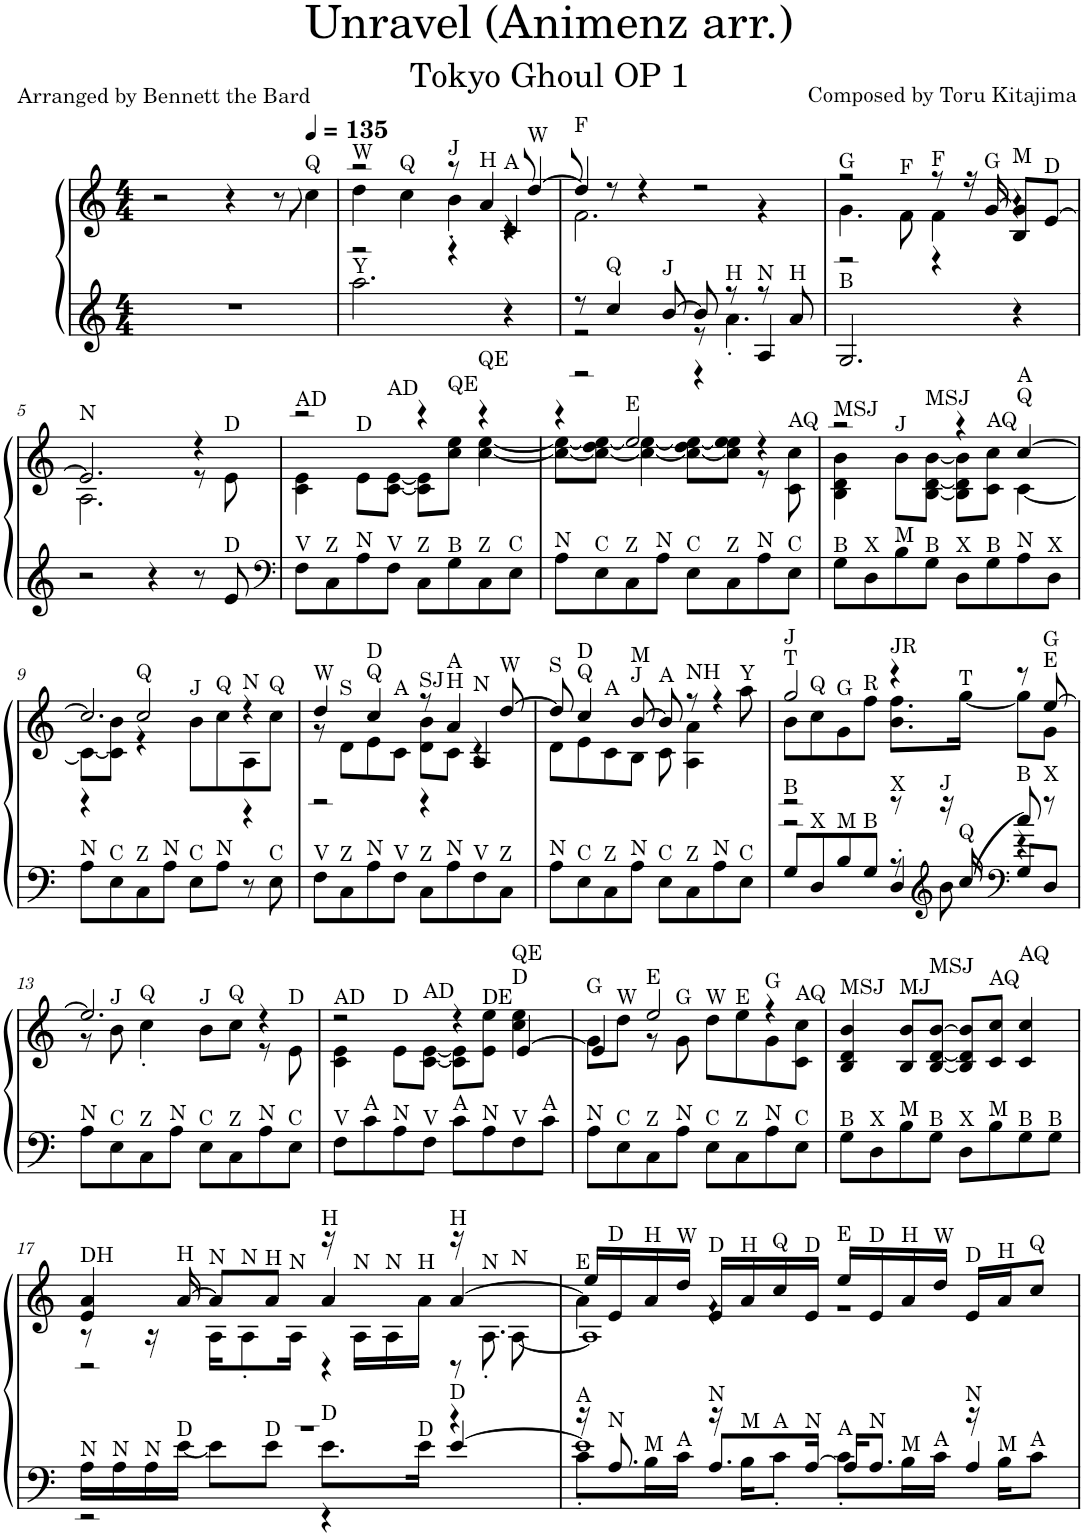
**kern	**kern
*part1	*part1
*staff2	*staff1
*I"Piano, Klavier	*
*I'Pno.	*
*clefG2	*clefG2
*k[]	*k[]
*M4/4	*M4/4
=1	=1
1r	2r
.	4r
.	8r
*	*MM135
!	!LO:TX:a:t=Q
.	8cc\
=2	=2
*	*^
*	*	*^
!	!LO:TX:a:t=W	!	!
!LO:TX:a:t=Y	!	!	!
2.aa\	2r	4dd\	2r
!	!	!LO:TX:a:t=Q	!
.	.	4cc\	.
!	!LO:TX:a:t=J	!	!
.	8r	4b'\	4r
!	!LO:TX:a:t=H	!	!
.	4a/	.	.
!	!	!LO:TX:a:t=A	!
4r	.	4r	4c/
!	!LO:TX:a:t=W	!	!
.	[8dd/	.	.
*	*	*v	*v
=3	=3	=3
*^	*	*
*	*^	*	*
!	!	!	!LO:TX:a:t=F	!
8r	2r	2r	8dd/]	2.f\
!LO:TX:a:t=Q	!	!	!	!
4cc/	.	.	8r	.
.	.	.	4r	.
!LO:TX:a:t=J	!	!	!	!
[8b/	.	.	.	.
8b/]	8r	4r	2r	.
!LO:TX:a:t=H	!	!	!	!
8r	4.a'\	.	.	.
!LO:TX:a:t=N	!	!	!	!
8r	.	4A/	.	4r
!LO:TX:a:t=H	!	!	!	!
8a/	.	.	.	.
*v	*v	*v	*	*
=4	=4	=4
*	*	*^
!	!LO:TX:a:t=G	!	!
!LO:TX:a:t=B	!	!	!
2.G/	2r	4.g\	2r
!	!	!LO:TX:a:t=F	!
.	.	8f\	.
!	!LO:TX:a:t=F	!	!
.	8r	4f\	4r
.	16r	.	.
!	!LO:TX:a:t=G	!	!
.	[16g/	.	.
!	!LO:TX:a:t=M	!	!
4r	8g/L]	4r	4B/
!	!LO:TX:a:t=D	!	!
.	[8e/J	.	.
*	*	*v	*v
!!LO:LB:g=z
=5	=5	=5
!	!LO:TX:a:t=N	!
2r	2.e/]	2.A\
4r	.	.
8r	4r	8r
!	!	!LO:TX:a:t=D
!LO:TX:a:t=D	!	!
8e/	.	8e\
=6	=6	=6
*clefF4	*	*
!	!LO:TX:a:t=AD	!
!LO:TX:a:t=V	!	!
8F\L	2r	4c\ 4e\
!LO:TX:a:t=Z	!	!
8C\	.	.
!	!	!LO:TX:a:t=D
!LO:TX:a:t=N	!	!
8A\	.	8e\L
!	!	!LO:TX:a:t=AD
!LO:TX:a:t=V	!	!
8F\J	.	[8c\ [8e\J
!LO:TX:a:t=Z	!	!
8C\L	4r	8c\] 8e\]L
!	!	!LO:TX:a:t=QE
!LO:TX:a:t=B	!	!
8G\	.	8cc\ 8ee\J
!	!LO:TX:a:t=QE	!
!LO:TX:a:t=Z	!	!
8C\	4r	[4cc\ [4ee\
!LO:TX:a:t=C	!	!
8E\J	.	.
=7	=7	=7
!LO:TX:a:t=N	!	!
8A\L	4r	8cc\_ 8ee\_L
!LO:TX:a:t=C	!	!
8E\	.	8cc\_ 8dd\ 8ee\_J
!	!LO:TX:a:t=E	!
!LO:TX:a:t=Z	!	!
8C\	2ee/	4cc\_ 4ee\_
!LO:TX:a:t=N	!	!
8A\J	.	.
!LO:TX:a:t=C	!	!
8E\L	.	8cc\_ 8dd\ 8ee\_L
!LO:TX:a:t=Z	!	!
8C\	.	8cc\] 8ee\] 8ee\J
!LO:TX:a:t=N	!	!
8A\	4r	8r
!	!	!LO:TX:a:t=AQ
!LO:TX:a:t=C	!	!
8E\J	.	8c\ 8cc\
=8	=8	=8
!	!LO:TX:a:t=MSJ	!
!LO:TX:a:t=B	!	!
8G\L	2r	4B\ 4d\ 4b\
!LO:TX:a:t=X	!	!
8D\	.	.
!	!	!LO:TX:a:t=J
!LO:TX:a:t=M	!	!
8B\	.	8b\L
!	!	!LO:TX:a:t=MSJ
!LO:TX:a:t=B	!	!
8G\J	.	[8B\ [8d\ [8b\J
!LO:TX:a:t=X	!	!
8D\L	4r	8B\] 8d\] 8b\]L
!	!	!LO:TX:a:t=AQ
!LO:TX:a:t=B	!	!
8G\	.	8c\ 8cc\J
!	!LO:TX:a:t=Q	!
!	!LO:TX:a:t=A	!
!LO:TX:a:t=N	!	!
8A\	[4cc/	[4c\
!LO:TX:a:t=X	!	!
8D\J	.	.
!!LO:LB:g=z
=9	=9	=9
*	*	*^
!LO:TX:a:t=N	!	!	!
8A\L	2.cc/]	8c\L_	4r
!LO:TX:a:t=C	!	!	!
8E\	.	8c\] 8b\J	.
!	!	!LO:TX:a:t=Q	!
!LO:TX:a:t=Z	!	!	!
8C\	.	4r	2cc/
!LO:TX:a:t=N	!	!	!
8A\J	.	.	.
!	!	!LO:TX:a:t=J	!
!LO:TX:a:t=C	!	!	!
8E\L	.	8b\L	.
!	!	!LO:TX:a:t=Q	!
!LO:TX:a:t=N	!	!	!
8A\J	.	8cc\	.
!	!LO:TX:a:t=N	!	!
8r	4r	8A\	4r
!	!	!LO:TX:a:t=Q	!
!LO:TX:a:t=C	!	!	!
8E\	.	8cc\J	.
=10	=10	=10	=10
!	!LO:TX:a:t=W	!	!
!LO:TX:a:t=V	!	!	!
8F\L	4dd/	8r	2r
!	!	!LO:TX:a:t=S	!
!LO:TX:a:t=Z	!	!	!
8C\	.	8d\L	.
!	!LO:TX:a:t=Q	!	!
!	!LO:TX:a:t=D	!	!
!LO:TX:a:t=N	!	!	!
8A\	4cc/	8e\	.
!	!	!LO:TX:a:t=A	!
!LO:TX:a:t=V	!	!	!
8F\J	.	8c\J	.
!	!LO:TX:a:t=SJ	!	!
!LO:TX:a:t=Z	!	!	!
8C\L	8r	8d\ 8b\L	4r
!	!LO:TX:a:t=H	!	!
!	!LO:TX:a:t=A	!	!
!LO:TX:a:t=N	!	!	!
8A\	4a/	8c\J	.
!	!	!LO:TX:a:t=N	!
!LO:TX:a:t=V	!	!	!
8F\	.	4r	4A/
!	!LO:TX:a:t=W	!	!
!LO:TX:a:t=Z	!	!	!
8C\J	[8dd/	.	.
*	*	*v	*v
=11	=11	=11
!	!LO:TX:a:t=S	!
!LO:TX:a:t=N	!	!
8A\L	8dd/]	8d\L
!	!LO:TX:a:t=Q	!
!	!LO:TX:a:t=D	!
!LO:TX:a:t=C	!	!
8E\	4cc/	8e\
!	!	!LO:TX:a:t=A
!LO:TX:a:t=Z	!	!
8C\	.	8c\
!	!LO:TX:a:t=J	!
!	!LO:TX:a:t=M	!
!LO:TX:a:t=N	!	!
8A\J	[8b/	8B\J
!	!LO:TX:a:t=A	!
!LO:TX:a:t=C	!	!
8E\L	8b/]	8c\
!	!LO:TX:a:t=NH	!
!LO:TX:a:t=Z	!	!
8C\	8r	4A\ 4a\
!LO:TX:a:t=N	!	!
8A\	4r	.
!	!	!LO:TX:a:t=Y
!LO:TX:a:t=C	!	!
8E\J	.	8aa\
=12	=12	=12
*^	*	*
*	*^	*	*
!	!	!	!LO:TX:a:t=T	!
!	!	!	!LO:TX:a:t=J	!
!LO:TX:a:t=B	!	!	!	!
2r	2r	8G/L	2gg/	8b\L
!	!	!	!	!LO:TX:a:t=Q
!	!	!LO:TX:a:t=X	!	!
.	.	8D/	.	8cc\
!	!	!	!	!LO:TX:a:t=G
!	!	!LO:TX:a:t=M	!	!
.	.	8B/	.	8g\
!	!	!	!	!LO:TX:a:t=R
!	!	!LO:TX:a:t=B	!	!
.	.	8G/J	.	8ff\J
!	!	!	!LO:TX:a:t=JR	!
!LO:TX:a:t=X	!	!	!	!
8r	8r	4D'/	4r	8.b\ 8.ff\L
*clefG2	*	*	*	*
!LO:TX:a:t=J	!	!	!	!
16r	8b\	.	.	.
!	!	!	!	!LO:TX:a:t=T
!LO:TX:a:t=Q	!	!	!	!
[16cc/	.	.	.	[16gg\Jk
*clefF4	*	*	*	*
!LO:TX:a:t=B	!	!	!	!
8cc/]	4r	8G/L	8r	8gg\L]
!	!	!	!LO:TX:a:t=E	!
!	!	!	!LO:TX:a:t=G	!
!LO:TX:a:t=X	!	!	!	!
8r	.	8D/J	[8ee/	8g\J
!!LO:LB:g=z	!!
=13	=13	=13	=13	=13
!LO:TX:a:t=N	!	!	!	!
*v	*v	*v	*	*
8A\L	2.ee/]	8r
!	!	!LO:TX:a:t=J
!LO:TX:a:t=C	!	!
8E\	.	8b\
!	!	!LO:TX:a:t=Q
!LO:TX:a:t=Z	!	!
8C\	.	4cc'\
!LO:TX:a:t=N	!	!
8A\J	.	.
!	!	!LO:TX:a:t=J
!LO:TX:a:t=C	!	!
8E\L	.	8b\L
!	!	!LO:TX:a:t=Q
!LO:TX:a:t=Z	!	!
8C\	.	8cc\J
!LO:TX:a:t=N	!	!
8A\	4r	8r
!	!	!LO:TX:a:t=D
!LO:TX:a:t=C	!	!
8E\J	.	8e\
=14	=14	=14
!	!LO:TX:a:t=AD	!
!LO:TX:a:t=V	!	!
8F\L	2r	4c\ 4e\
!LO:TX:a:t=A	!	!
8c\	.	.
!	!	!LO:TX:a:t=D
!LO:TX:a:t=N	!	!
8A\	.	8e\L
!	!	!LO:TX:a:t=AD
!LO:TX:a:t=V	!	!
8F\J	.	[8c\ [8e\J
!LO:TX:a:t=A	!	!
8c\L	4r	8c\] 8e\]L
!	!	!LO:TX:a:t=DE
!LO:TX:a:t=N	!	!
8A\	.	8e\ 8ee\J
!	!LO:TX:a:t=D	!
!	!LO:TX:a:t=QE	!
!LO:TX:a:t=V	!	!
8F\	[4e/	4cc\ 4ee\
!LO:TX:a:t=A	!	!
8c\J	.	.
=15	=15	=15
!	!LO:TX:a:t=G	!
!LO:TX:a:t=N	!	!
8A\L	4e/]	8g\L
!	!	!LO:TX:a:t=W
!LO:TX:a:t=C	!	!
8E\	.	8dd\J
!	!LO:TX:a:t=E	!
!LO:TX:a:t=Z	!	!
8C\	2ee/	8r
!	!	!LO:TX:a:t=G
!LO:TX:a:t=N	!	!
8A\J	.	8g\
!	!	!LO:TX:a:t=W
!LO:TX:a:t=C	!	!
8E\L	.	8dd\L
!	!	!LO:TX:a:t=E
!LO:TX:a:t=Z	!	!
8C\	.	8ee\
!	!LO:TX:a:t=G	!
!LO:TX:a:t=N	!	!
8A\	4r	8g\
!	!	!LO:TX:a:t=AQ
!LO:TX:a:t=C	!	!
8E\J	.	8c\ 8cc\J
=16	=16	=16
!	!LO:TX:a:t=MSJ	!
!LO:TX:a:t=B	!	!
*	*v	*v
8G\L	4B/ 4d/ 4b/
!LO:TX:a:t=X	!
8D\	.
!	!LO:TX:a:t=MJ
!LO:TX:a:t=M	!
8B\	8B/ 8b/L
!	!LO:TX:a:t=MSJ
!LO:TX:a:t=B	!
8G\J	[8B/ [8d/ [8b/J
!LO:TX:a:t=X	!
8D\L	8B/] 8d/] 8b/]L
!	!LO:TX:a:t=AQ
!LO:TX:a:t=M	!
8B\	8c/ 8cc/J
!	!LO:TX:a:t=AQ
!LO:TX:a:t=B	!
8G\	4c/ 4cc/
!LO:TX:a:t=B	!
8G\J	.
!!LO:LB:g=z
=17	=17
*^	*^
*	*^	*	*^
!	!	!	!LO:TX:a:t=DH	!	!
!LO:TX:a:t=N	!	!	!	!	!
1r	16A\LL	2r	4e/ 4a/	8r	2r
!	!LO:TX:a:t=N	!	!	!	!
.	16A\	.	.	.	.
!	!LO:TX:a:t=N	!	!	!	!
.	16A\	.	.	16r	.
!	!	!	!	!LO:TX:a:t=H	!
!	!LO:TX:a:t=D	!	!	!	!
.	[16e\JJ	.	.	[16a/	.
!	!	!	!LO:TX:a:t=N	!	!
.	8e\L]	.	16A\KL	8a/L]	.
!	!	!	!LO:TX:a:t=N	!	!
.	.	.	8A'\	.	.
!	!	!	!	!LO:TX:a:t=H	!
!	!LO:TX:a:t=D	!	!	!	!
.	8e\J	.	.	8a/J	.
!	!	!	!LO:TX:a:t=N	!	!
.	.	.	16A\Jk	.	.
!	!	!	!LO:TX:a:t=H	!	!
!	!LO:TX:a:t=D	!	!	!	!
.	8.e\L	4r	16r	4a/	4r
!	!	!	!LO:TX:a:t=N	!	!
.	.	.	16A\LL	.	.
!	!	!	!LO:TX:a:t=N	!	!
.	.	.	16A\	.	.
!	!	!	!LO:TX:a:t=H	!	!
!	!LO:TX:a:t=D	!	!	!	!
.	16e\Jk	.	16a\JJ	.	.
!	!	!	!LO:TX:a:t=H	!	!
!	!LO:TX:a:t=D	!	!	!	!
.	4r	[4e/	16r	[4a/	8r
!	!	!	!LO:TX:a:t=N	!	!
.	.	.	8.A'\	.	.
!	!	!	!	!	!LO:TX:a:t=N
.	.	.	.	.	[8A\
=18	=18	=18	=18	=18	=18
!	!	!	!LO:TX:a:t=E	!	!
!LO:TX:a:t=A	!	!	!	!	!
16r	8c'\L	1e]	16ee/LL	4a\]	1A]
!	!	!	!LO:TX:a:t=D	!	!
!LO:TX:a:t=N	!	!	!	!	!
8.A/	.	.	16e/	.	.
!	!	!	!LO:TX:a:t=H	!	!
!	!LO:TX:a:t=M	!	!	!	!
.	16B\L	.	16a/	.	.
!	!	!	!LO:TX:a:t=W	!	!
!	!LO:TX:a:t=A	!	!	!	!
.	16c\JJ	.	16dd/JJ	.	.
!	!	!	!LO:TX:a:t=D	!	!
!LO:TX:a:t=N	!	!	!	!	!
8.A/L	16r	.	16e/LL	4r	.
!	!	!	!LO:TX:a:t=H	!	!
!	!LO:TX:a:t=M	!	!	!	!
.	16B\KL	.	16a/	.	.
!	!	!	!LO:TX:a:t=Q	!	!
!	!LO:TX:a:t=A	!	!	!	!
.	8c'\J	.	16cc/	.	.
!	!	!	!LO:TX:a:t=D	!	!
!LO:TX:a:t=N	!	!	!	!	!
[16A/Jk	.	.	16e/JJ	.	.
!	!	!	!LO:TX:a:t=E	!	!
!LO:TX:a:t=A	!	!	!	!	!
16A/KL]	8c'\L	.	16ee/LL	2r	.
!	!	!	!LO:TX:a:t=D	!	!
!LO:TX:a:t=N	!	!	!	!	!
8.A/J	.	.	16e/	.	.
!	!	!	!LO:TX:a:t=H	!	!
!	!LO:TX:a:t=M	!	!	!	!
.	16B\L	.	16a/	.	.
!	!	!	!LO:TX:a:t=W	!	!
!	!LO:TX:a:t=A	!	!	!	!
.	16c\JJ	.	16dd/JJ	.	.
!	!	!	!LO:TX:a:t=D	!	!
!LO:TX:a:t=N	!	!	!	!	!
4A/	16r	.	16e/LL	.	.
!	!	!	!LO:TX:a:t=H	!	!
!	!LO:TX:a:t=M	!	!	!	!
.	16B\KL	.	16a/J	.	.
!	!	!	!LO:TX:a:t=Q	!	!
!	!LO:TX:a:t=A	!	!	!	!
.	8c\J	.	8cc/J	.	.
*v	*v	*v	*	*	*
*	*v	*v	*v
=	=
*-	*-
